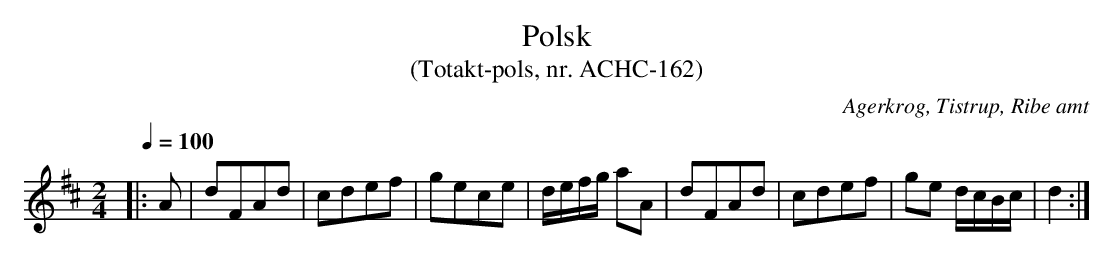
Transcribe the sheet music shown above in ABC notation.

X:1
T:Polsk
T:(Totakt-pols, nr. ACHC-162)
O:Agerkrog, Tistrup, Ribe amt
M:2/4
L:1/8
Q:1/4=100
K:D
|: A | dFAd | cdef | gece | d/e/f/g/ aA | dFAd | cdef | ge d/c/B/c/ | d2 :|
